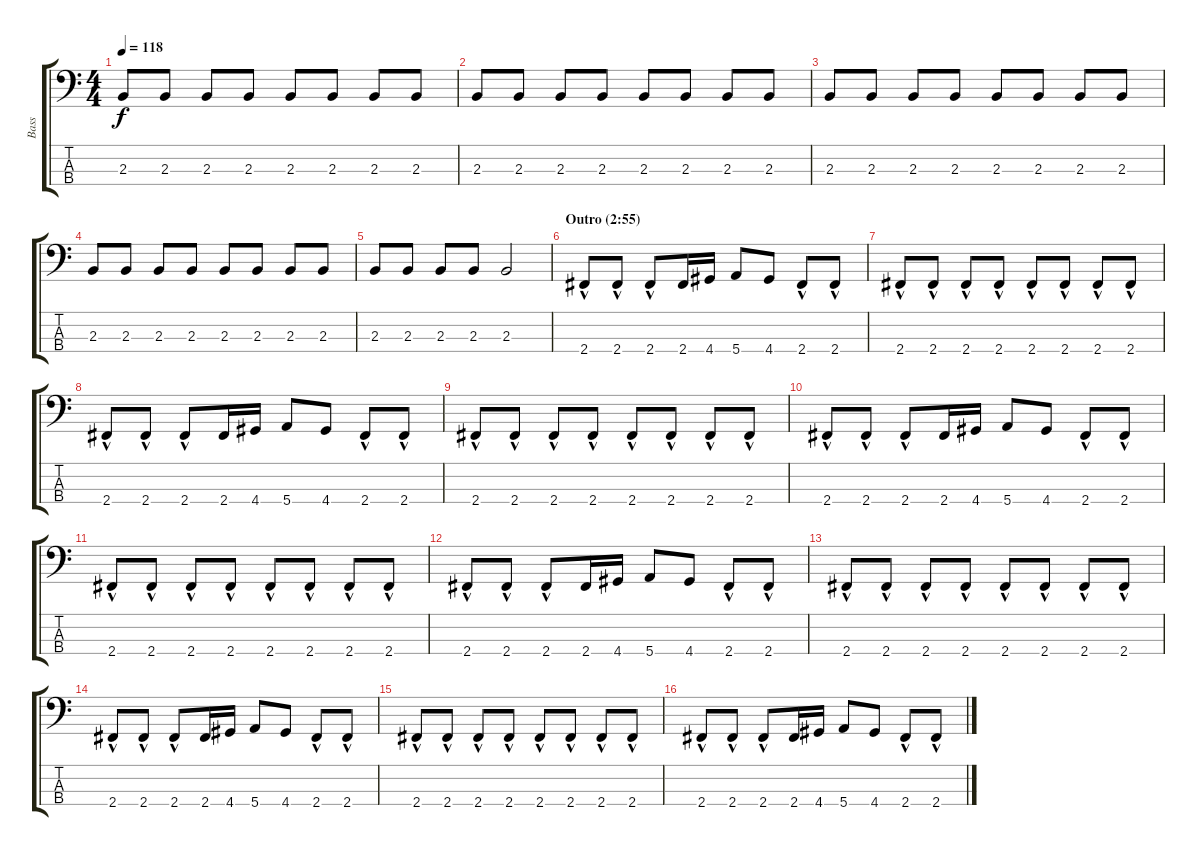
\track ("Bass" "Bass") {instrument synthbass2}
\staff {score tabs}
\tuning (G2 D2 A1 E1) {hide}
\ts (4 4)
\tempo 118
\clef f4
\ks c
2.3.8{dy f} 2.3.8 2.3.8 2.3.8 2.3.8 2.3.8 2.3.8 2.3.8 |
2.3.8 2.3.8 2.3.8 2.3.8 2.3.8 2.3.8 2.3.8 2.3.8 |
2.3.8 2.3.8 2.3.8 2.3.8 2.3.8 2.3.8 2.3.8 2.3.8 |
2.3.8 2.3.8 2.3.8 2.3.8 2.3.8 2.3.8 2.3.8 2.3.8 |
2.3.8 2.3.8 2.3.8 2.3.8 2.3.2 |
\section ("" "Outro (2:55)")
2.4{hac}.8 2.4{hac}.8 2.4{hac}.8 2.4.16 4.4.16 5.4.8 4.4.8 2.4{hac}.8 2.4{hac}.8 |
2.4{hac}.8 2.4{hac}.8 2.4{hac}.8 2.4{hac}.8 2.4{hac}.8 2.4{hac}.8 2.4{hac}.8 2.4{hac}.8 |
2.4{hac}.8 2.4{hac}.8 2.4{hac}.8 2.4.16 4.4.16 5.4.8 4.4.8 2.4{hac}.8 2.4{hac}.8 |
2.4{hac}.8 2.4{hac}.8 2.4{hac}.8 2.4{hac}.8 2.4{hac}.8 2.4{hac}.8 2.4{hac}.8 2.4{hac}.8 |
2.4{hac}.8 2.4{hac}.8 2.4{hac}.8 2.4.16 4.4.16 5.4.8 4.4.8 2.4{hac}.8 2.4{hac}.8 |
2.4{hac}.8 2.4{hac}.8 2.4{hac}.8 2.4{hac}.8 2.4{hac}.8 2.4{hac}.8 2.4{hac}.8 2.4{hac}.8 |
2.4{hac}.8 2.4{hac}.8 2.4{hac}.8 2.4.16 4.4.16 5.4.8 4.4.8 2.4{hac}.8 2.4{hac}.8 |
2.4{hac}.8 2.4{hac}.8 2.4{hac}.8 2.4{hac}.8 2.4{hac}.8 2.4{hac}.8 2.4{hac}.8 2.4{hac}.8 |
2.4{hac}.8 2.4{hac}.8 2.4{hac}.8 2.4.16 4.4.16 5.4.8 4.4.8 2.4{hac}.8 2.4{hac}.8 |
2.4{hac}.8 2.4{hac}.8 2.4{hac}.8 2.4{hac}.8 2.4{hac}.8 2.4{hac}.8 2.4{hac}.8 2.4{hac}.8 |
2.4{hac}.8 2.4{hac}.8 2.4{hac}.8 2.4.16 4.4.16 5.4.8 4.4.8 2.4{hac}.8 2.4{hac}.8
